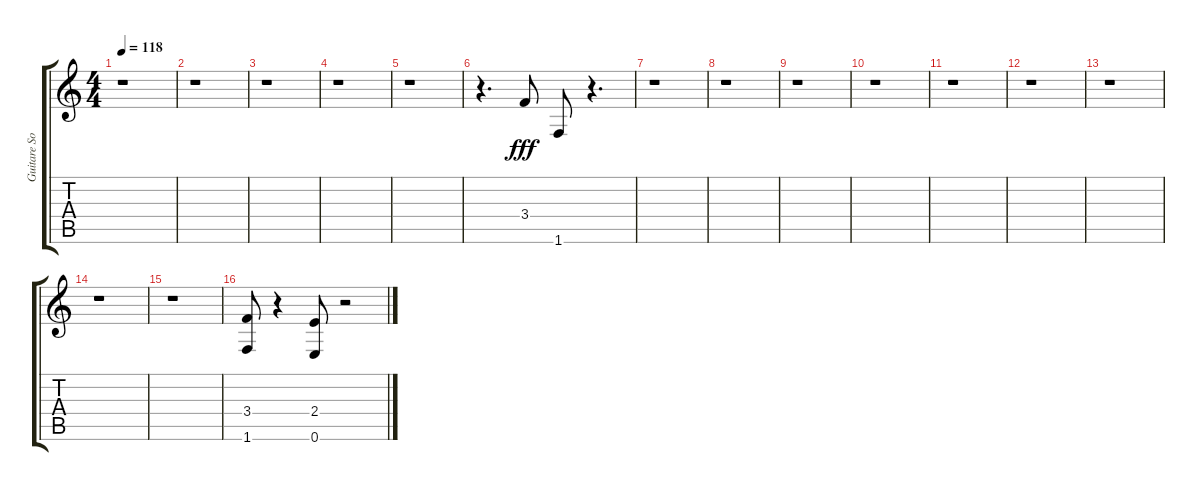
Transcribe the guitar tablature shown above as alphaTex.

\track ("Guitare Solo 2" "Guitare So") {instrument overdrivenguitar}
\staff {score tabs}
\tuning (E4 B3 G3 D3 A2 E2) {hide}
\ts (4 4)
\tempo 118
\clef g2
\ks c
r.1{dy fff} |
r.1 |
r.1 |
r.1 |
r.1 |
r.4{d} 3.4.8 1.6.8 r.4{d} |
r.1 |
r.1 |
r.1 |
r.1 |
r.1 |
r.1 |
r.1 |
r.1 |
r.1 |
(3.4 1.6).8 r.4 (2.4 0.6).8 r.2
